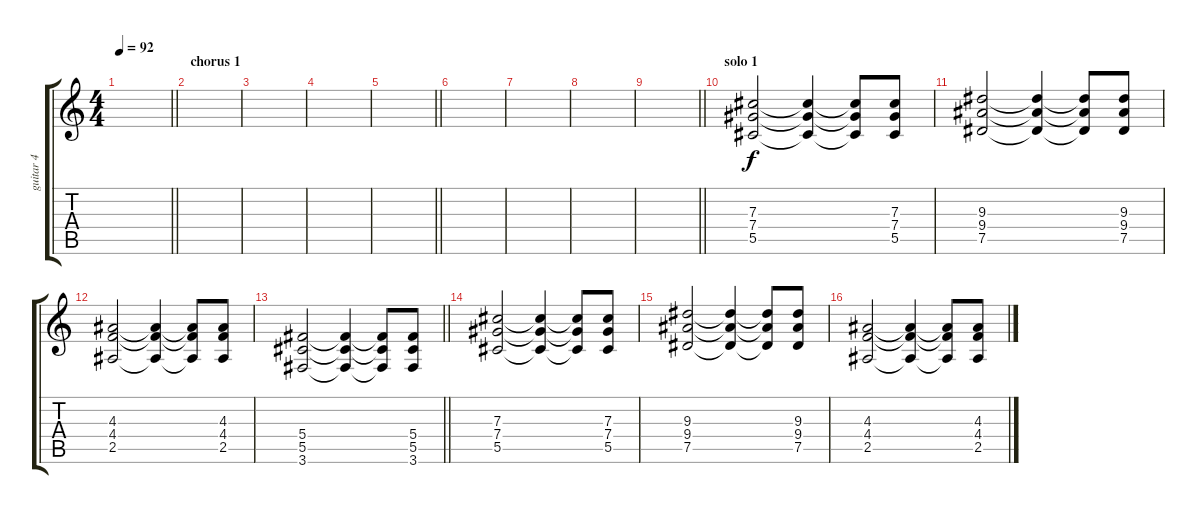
\track ("guitar 4" "guitar 4") {instrument overdrivenguitar}
\staff {score tabs}
\tuning (Eb4 Bb3 Gb3 Db3 Ab2 Eb2) {hide}
\ts (4 4)
\tempo 92
\clef g2
\barLineRight lightlight
\ks c
|
\section ("" "chorus 1")
|
|
|
\barLineRight lightlight
|
|
|
|
\barLineRight lightlight
|
\section ("" "solo 1 ")
(7.3 7.4 5.5).2{instrument overdrivenguitar} (7.3{t} 7.4{t} 5.5{t}).4 (7.3{t} 7.4{t} 5.5{t}).8 (7.3 7.4 5.5).8 |
(9.3 9.4 7.5).2 (9.3{t} 9.4{t} 7.5{t}).4 (9.3{t} 9.4{t} 7.5{t}).8 (9.3 9.4 7.5).8 |
(4.3 4.4 2.5).2 (4.3{t} 4.4{t} 2.5{t}).4 (4.3{t} 4.4{t} 2.5{t}).8 (4.3 4.4 2.5).8 |
\barLineRight lightlight
(5.4 5.5 3.6).2 (5.4{t} 5.5{t} 3.6{t}).4 (5.4{t} 5.5{t} 3.6{t}).8 (5.4 5.5 3.6).8 |
(7.3 7.4 5.5).2 (7.3{t} 7.4{t} 5.5{t}).4 (7.3{t} 7.4{t} 5.5{t}).8 (7.3 7.4 5.5).8 |
(9.3 9.4 7.5).2 (9.3{t} 9.4{t} 7.5{t}).4 (9.3{t} 9.4{t} 7.5{t}).8 (9.3 9.4 7.5).8 |
(4.3 4.4 2.5).2 (4.3{t} 4.4{t} 2.5{t}).4 (4.3{t} 4.4{t} 2.5{t}).8 (4.3 4.4 2.5).8
